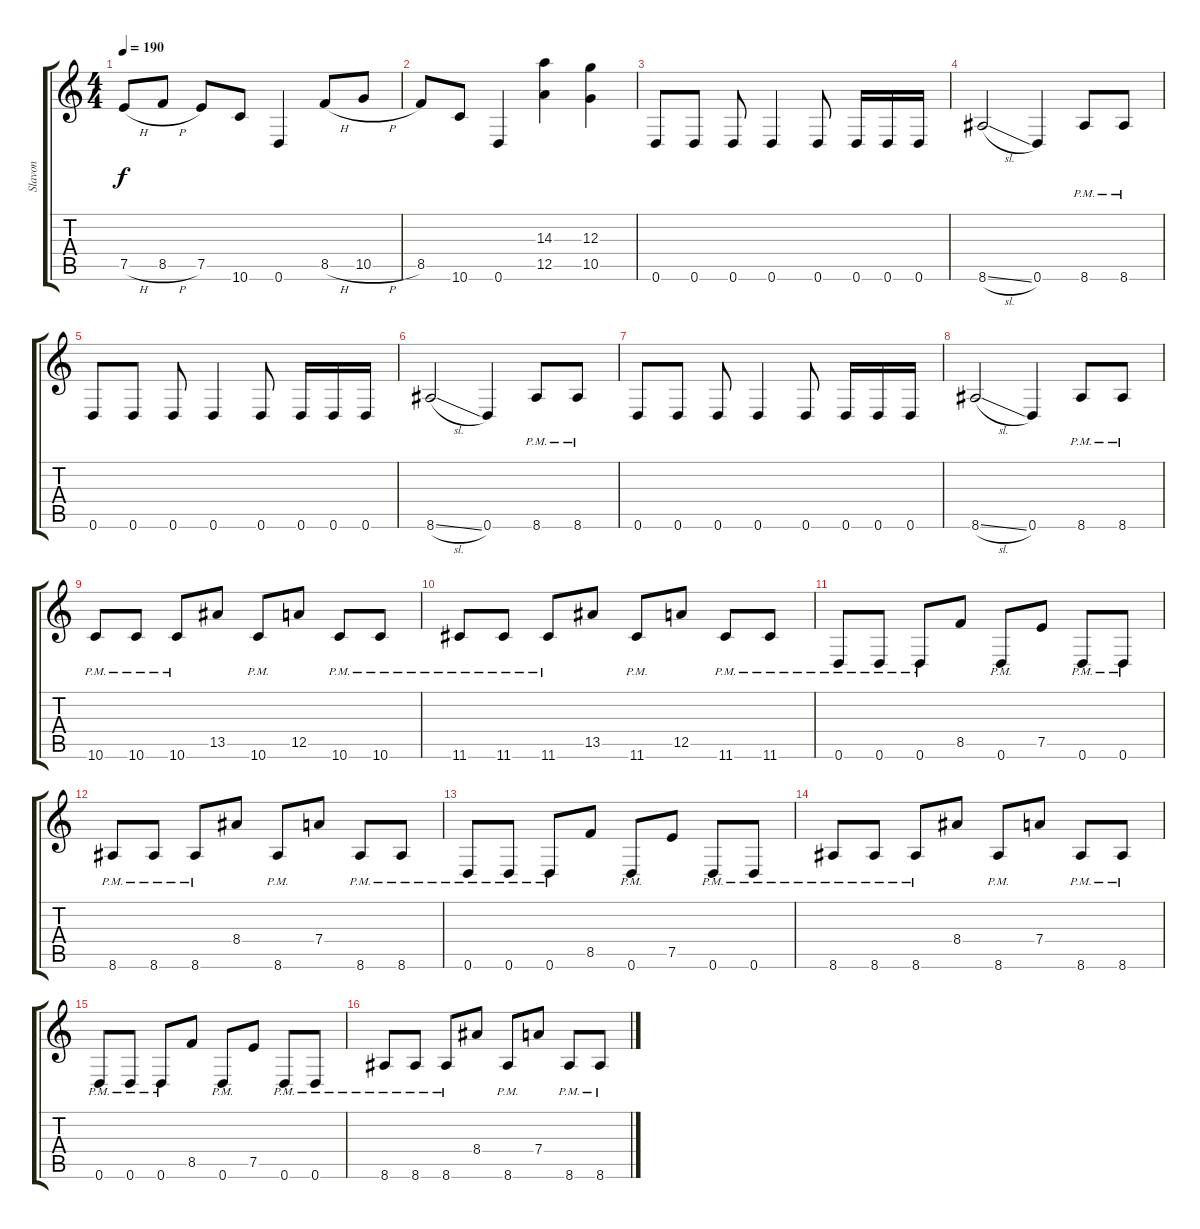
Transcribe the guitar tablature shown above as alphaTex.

\track ("Slavon" "Slavon") {instrument distortionguitar}
\staff {score tabs}
\tuning (E4 B3 G3 D3 A2 D2) {hide}
\ts (4 4)
\tempo 190
\clef g2
\ks c
7.5{h}.8{dy f} 8.5{h}.8 7.5.8 10.6.8 0.6.4 8.5{h}.8 10.5{h}.8 |
8.5.8 10.6.8 0.6.4 (14.3 12.5).4 (12.3 10.5).4 |
0.6.8 0.6.8 0.6.8 0.6.4 0.6.8 0.6.16 0.6.16 0.6.16 |
8.6{sl}.2 0.6.4 8.6{pm}.8 8.6{pm}.8 |
0.6.8 0.6.8 0.6.8 0.6.4 0.6.8 0.6.16 0.6.16 0.6.16 |
8.6{sl}.2 0.6.4 8.6{pm}.8 8.6{pm}.8 |
0.6.8 0.6.8 0.6.8 0.6.4 0.6.8 0.6.16 0.6.16 0.6.16 |
8.6{sl}.2 0.6.4 8.6{pm}.8 8.6{pm}.8 |
10.6{pm}.8 10.6{pm}.8 10.6{pm}.8 13.5.8 10.6{pm}.8 12.5.8 10.6{pm}.8 10.6{pm}.8 |
11.6{pm}.8 11.6{pm}.8 11.6{pm}.8 13.5.8 11.6{pm}.8 12.5.8 11.6{pm}.8 11.6{pm}.8 |
0.6{pm}.8 0.6{pm}.8 0.6{pm}.8 8.5.8 0.6{pm}.8 7.5.8 0.6{pm}.8 0.6{pm}.8 |
8.6{pm}.8 8.6{pm}.8 8.6{pm}.8 8.4.8 8.6{pm}.8 7.4.8 8.6{pm}.8 8.6{pm}.8 |
0.6{pm}.8 0.6{pm}.8 0.6{pm}.8 8.5.8 0.6{pm}.8 7.5.8 0.6{pm}.8 0.6{pm}.8 |
8.6{pm}.8 8.6{pm}.8 8.6{pm}.8 8.4.8 8.6{pm}.8 7.4.8 8.6{pm}.8 8.6{pm}.8 |
0.6{pm}.8 0.6{pm}.8 0.6{pm}.8 8.5.8 0.6{pm}.8 7.5.8 0.6{pm}.8 0.6{pm}.8 |
8.6{pm}.8 8.6{pm}.8 8.6{pm}.8 8.4.8 8.6{pm}.8 7.4.8 8.6{pm}.8 8.6{pm}.8
